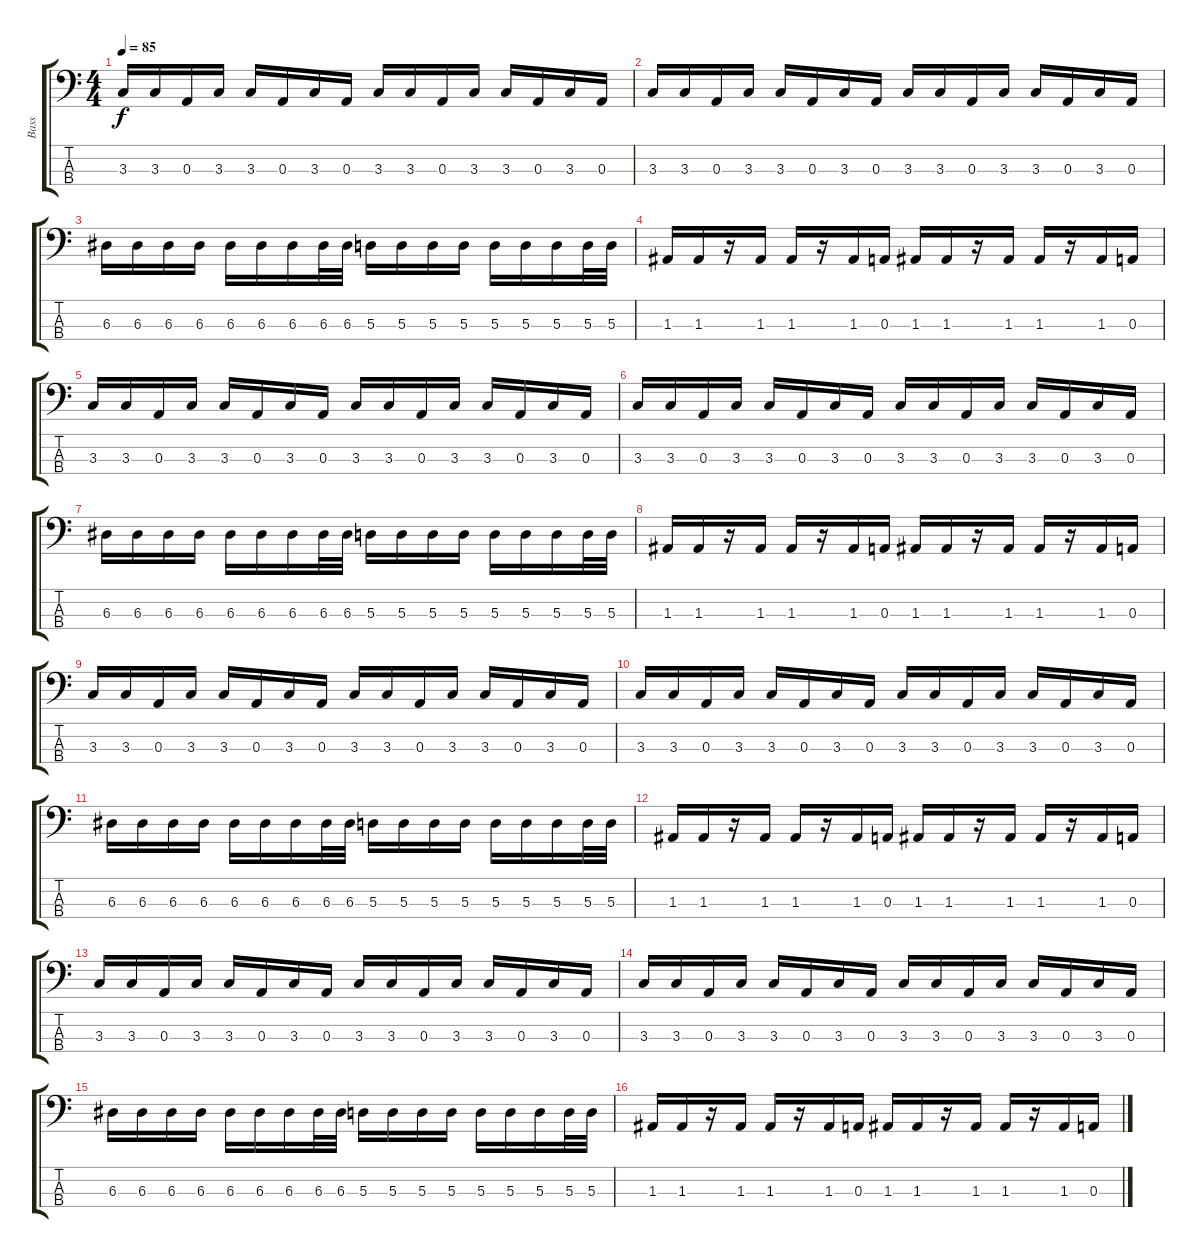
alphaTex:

\track ("Bass" "Bass") {instrument electricbassfinger}
\staff {score tabs}
\tuning (G2 D2 A1 E1) {hide}
\ts (4 4)
\tempo 85
\clef f4
\ks c
3.3.16{dy f} 3.3.16 0.3.16 3.3.16 3.3.16 0.3.16 3.3.16 0.3.16 3.3.16 3.3.16 0.3.16 3.3.16 3.3.16 0.3.16 3.3.16 0.3.16 |
3.3.16 3.3.16 0.3.16 3.3.16 3.3.16 0.3.16 3.3.16 0.3.16 3.3.16 3.3.16 0.3.16 3.3.16 3.3.16 0.3.16 3.3.16 0.3.16 |
6.3.16 6.3.16 6.3.16 6.3.16 6.3.16 6.3.16 6.3.16 6.3.32 6.3.32 5.3.16 5.3.16 5.3.16 5.3.16 5.3.16 5.3.16 5.3.16 5.3.32 5.3.32 |
1.3.16 1.3.16 r.16 1.3.16 1.3.16 r.16 1.3.16 0.3.16 1.3.16 1.3.16 r.16 1.3.16 1.3.16 r.16 1.3.16 0.3.16 |
3.3.16 3.3.16 0.3.16 3.3.16 3.3.16 0.3.16 3.3.16 0.3.16 3.3.16 3.3.16 0.3.16 3.3.16 3.3.16 0.3.16 3.3.16 0.3.16 |
3.3.16 3.3.16 0.3.16 3.3.16 3.3.16 0.3.16 3.3.16 0.3.16 3.3.16 3.3.16 0.3.16 3.3.16 3.3.16 0.3.16 3.3.16 0.3.16 |
6.3.16 6.3.16 6.3.16 6.3.16 6.3.16 6.3.16 6.3.16 6.3.32 6.3.32 5.3.16 5.3.16 5.3.16 5.3.16 5.3.16 5.3.16 5.3.16 5.3.32 5.3.32 |
1.3.16 1.3.16 r.16 1.3.16 1.3.16 r.16 1.3.16 0.3.16 1.3.16 1.3.16 r.16 1.3.16 1.3.16 r.16 1.3.16 0.3.16 |
3.3.16 3.3.16 0.3.16 3.3.16 3.3.16 0.3.16 3.3.16 0.3.16 3.3.16 3.3.16 0.3.16 3.3.16 3.3.16 0.3.16 3.3.16 0.3.16 |
3.3.16 3.3.16 0.3.16 3.3.16 3.3.16 0.3.16 3.3.16 0.3.16 3.3.16 3.3.16 0.3.16 3.3.16 3.3.16 0.3.16 3.3.16 0.3.16 |
6.3.16 6.3.16 6.3.16 6.3.16 6.3.16 6.3.16 6.3.16 6.3.32 6.3.32 5.3.16 5.3.16 5.3.16 5.3.16 5.3.16 5.3.16 5.3.16 5.3.32 5.3.32 |
1.3.16 1.3.16 r.16 1.3.16 1.3.16 r.16 1.3.16 0.3.16 1.3.16 1.3.16 r.16 1.3.16 1.3.16 r.16 1.3.16 0.3.16 |
3.3.16 3.3.16 0.3.16 3.3.16 3.3.16 0.3.16 3.3.16 0.3.16 3.3.16 3.3.16 0.3.16 3.3.16 3.3.16 0.3.16 3.3.16 0.3.16 |
3.3.16 3.3.16 0.3.16 3.3.16 3.3.16 0.3.16 3.3.16 0.3.16 3.3.16 3.3.16 0.3.16 3.3.16 3.3.16 0.3.16 3.3.16 0.3.16 |
6.3.16 6.3.16 6.3.16 6.3.16 6.3.16 6.3.16 6.3.16 6.3.32 6.3.32 5.3.16 5.3.16 5.3.16 5.3.16 5.3.16 5.3.16 5.3.16 5.3.32 5.3.32 |
1.3.16 1.3.16 r.16 1.3.16 1.3.16 r.16 1.3.16 0.3.16 1.3.16 1.3.16 r.16 1.3.16 1.3.16 r.16 1.3.16 0.3.16
